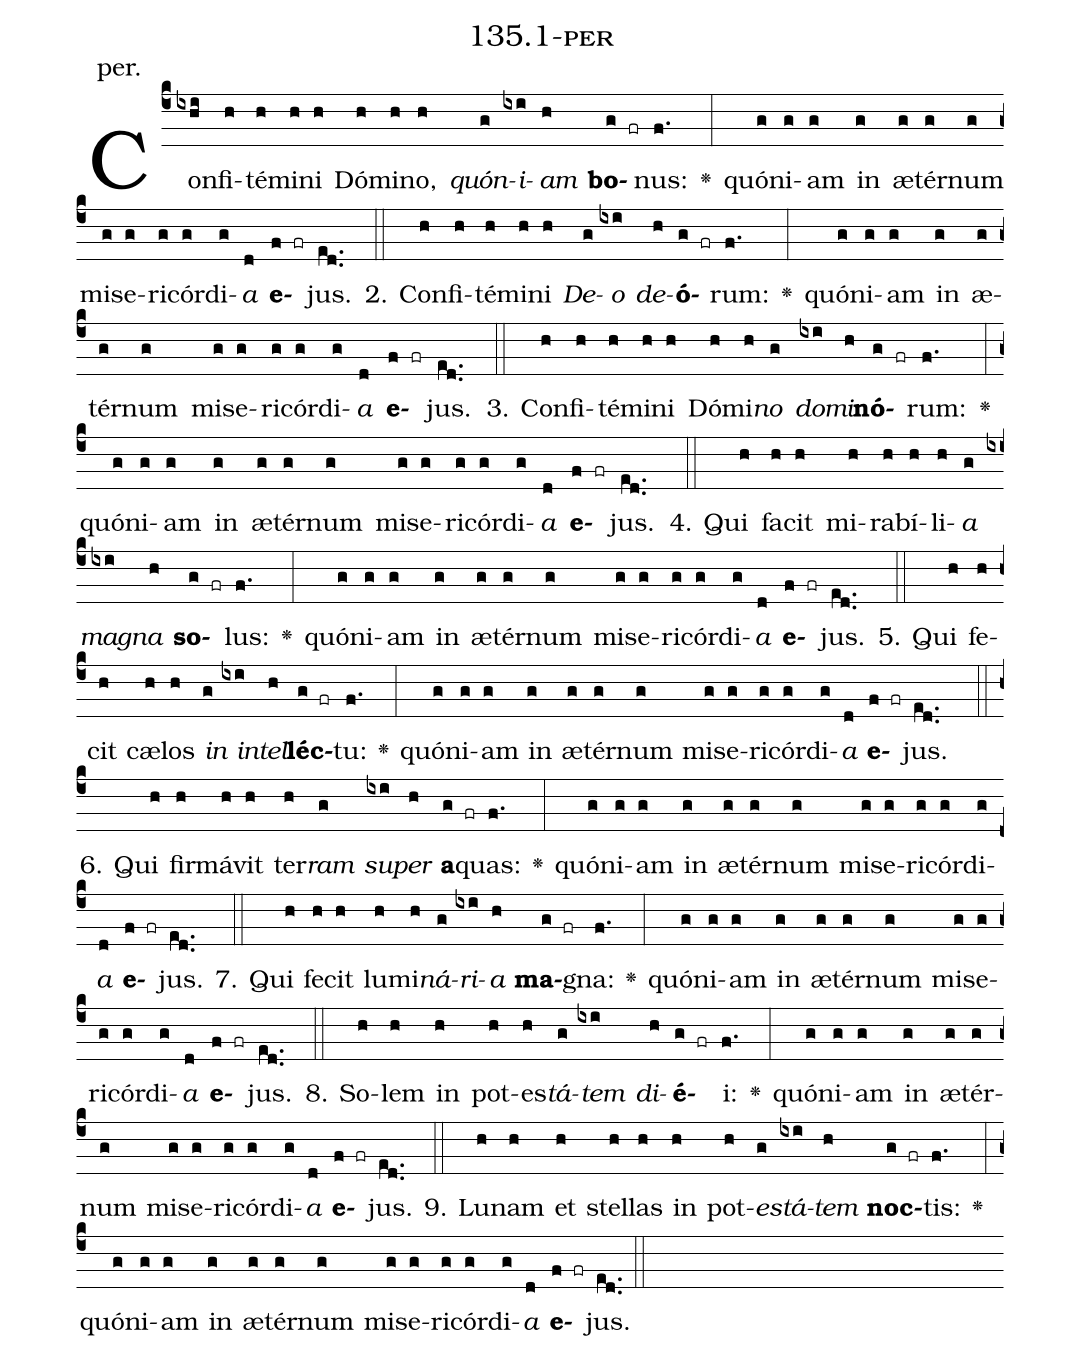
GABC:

name: 135.1-per;
annotation: per.;
%%
(c4)Con(ixhi)fi(h)té(h)mi(h)ni(h) Dó(h)mi(h)no,(h) <i>quón</i>(g)<i>i</i>(ixi)<i>am</i>(h) <b>bo</b>(g fr)nus:(f.) <v>\greheightstar</v>(:) quón(g)i(g)am(g) in(g) æ(g)tér(g)num(g) mi(g)se(g)ri(g)cór(g)di(g)<i>a</i>(d) <b>e</b>(f fr)jus.(ed..) (::)
2. Con(h)fi(h)té(h)mi(h)ni(h) <i>De</i>(g)<i>o</i>(ixi) <i>de</i>(h)<b>ó</b>(g fr)rum:(f.) <v>\greheightstar</v>(:) quón(g)i(g)am(g) in(g) æ(g)tér(g)num(g) mi(g)se(g)ri(g)cór(g)di(g)<i>a</i>(d) <b>e</b>(f fr)jus.(ed..) (::)
3. Con(h)fi(h)té(h)mi(h)ni(h) Dó(h)mi(h)<i>no</i>(g) <i>do</i>(ixi)<i>mi</i>(h)<b>nó</b>(g fr)rum:(f.) <v>\greheightstar</v>(:) quón(g)i(g)am(g) in(g) æ(g)tér(g)num(g) mi(g)se(g)ri(g)cór(g)di(g)<i>a</i>(d) <b>e</b>(f fr)jus.(ed..) (::)
4. Qui(h) fa(h)cit(h) mi(h)ra(h)bí(h)li(h)<i>a</i>(g) <i>ma</i>(ixi)<i>gna</i>(h) <b>so</b>(g fr)lus:(f.) <v>\greheightstar</v>(:) quón(g)i(g)am(g) in(g) æ(g)tér(g)num(g) mi(g)se(g)ri(g)cór(g)di(g)<i>a</i>(d) <b>e</b>(f fr)jus.(ed..) (::)
5. Qui(h) fe(h)cit(h) cæ(h)los(h) <i>in</i>(g) <i>in</i>(ixi)<i>tel</i>(h)<b>léc</b>(g fr)tu:(f.) <v>\greheightstar</v>(:) quón(g)i(g)am(g) in(g) æ(g)tér(g)num(g) mi(g)se(g)ri(g)cór(g)di(g)<i>a</i>(d) <b>e</b>(f fr)jus.(ed..) (::)
6. Qui(h) fir(h)má(h)vit(h) ter(h)<i>ram</i>(g) <i>su</i>(ixi)<i>per</i>(h) <b>a</b>(g fr)quas:(f.) <v>\greheightstar</v>(:) quón(g)i(g)am(g) in(g) æ(g)tér(g)num(g) mi(g)se(g)ri(g)cór(g)di(g)<i>a</i>(d) <b>e</b>(f fr)jus.(ed..) (::)
7. Qui(h) fe(h)cit(h) lu(h)mi(h)<i>ná</i>(g)<i>ri</i>(ixi)<i>a</i>(h) <b>ma</b>(g fr)gna:(f.) <v>\greheightstar</v>(:) quón(g)i(g)am(g) in(g) æ(g)tér(g)num(g) mi(g)se(g)ri(g)cór(g)di(g)<i>a</i>(d) <b>e</b>(f fr)jus.(ed..) (::)
8. So(h)lem(h) in(h) pot(h)es(h)<i>tá</i>(g)<i>tem</i>(ixi) <i>di</i>(h)<b>é</b>(g fr)i:(f.) <v>\greheightstar</v>(:) quón(g)i(g)am(g) in(g) æ(g)tér(g)num(g) mi(g)se(g)ri(g)cór(g)di(g)<i>a</i>(d) <b>e</b>(f fr)jus.(ed..) (::)
9. Lu(h)nam(h) et(h) stel(h)las(h) in(h) pot(h)<i>es</i>(g)<i>tá</i>(ixi)<i>tem</i>(h) <b>noc</b>(g fr)tis:(f.) <v>\greheightstar</v>(:) quón(g)i(g)am(g) in(g) æ(g)tér(g)num(g) mi(g)se(g)ri(g)cór(g)di(g)<i>a</i>(d) <b>e</b>(f fr)jus.(ed..) (::)
